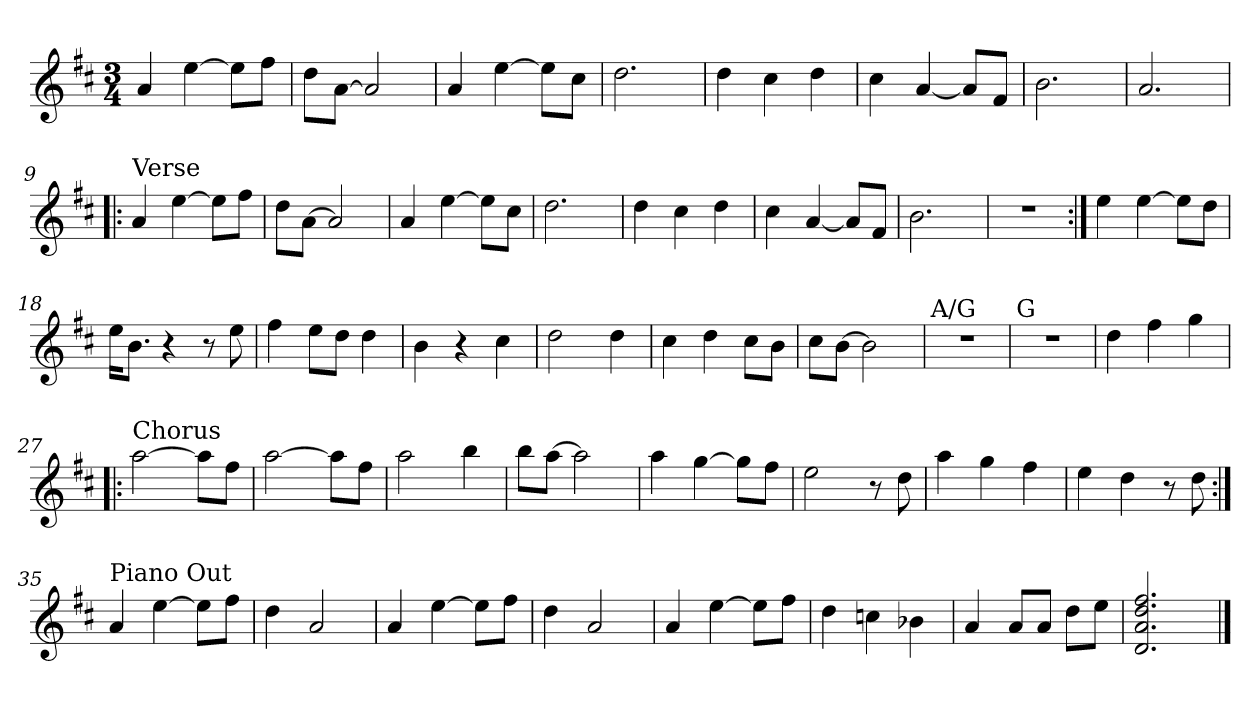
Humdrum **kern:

**kern
*part1
*staff1
*clefG2
*k[f#c#]
*D:
*M3/4
=1
4a/
[4ee\
8ee\L]
8ff#\J
=2
8dd\L
[8a\J
2a/]
=3
4a/
[4ee\
8ee\L]
8cc#\J
=4
2.dd\
=5
4dd\
4cc#\
4dd\
=6
4cc#\
[4a/
8a/L]
8f#/J
=7
2.b\
=8
2.a/
!!LO:LB:g=z
=9!|:
!LO:TX:a:t=Verse
4a/
[4ee\
8ee\L]
8ff#\J
=10
8dd\L
[8a\J
2a/]
=11
4a/
[4ee\
8ee\L]
8cc#\J
=12
2.dd\
=13
4dd\
4cc#\
4dd\
=14
4cc#\
[4a/
8a/L]
8f#/J
=15
2.b\
=16
2.r
!!LO:LB:g=z
=17:|!
4ee\
[4ee\
8ee\L]
8dd\J
=18
16ee\KL
8.b\J
4r
8r
8ee\
=19
4ff#\
8ee\L
8dd\J
4dd\
=20
4b\
4r
4cc#\
=21
2dd\
4dd\
=22
4cc#\
4dd\
8cc#\L
8b\J
=23
8cc#\L
[8b\J
2b\]
=24
!LO:TX:a:t=A/G
2.r
=25
!LO:TX:a:t=G
2.r
=26
4dd\
4ff#\
4gg\
!!LO:LB:g=z
=27!|:
!LO:TX:a:t=Chorus
[2aa\
8aa\L]
8ff#\J
=28
[2aa\
8aa\L]
8ff#\J
=29
2aa\
4bb\
=30
8bb\L
[8aa\J
2aa\]
=31
4aa\
[4gg\
8gg\L]
8ff#\J
=32
2ee\
8r
8dd\
=33
4aa\
4gg\
4ff#\
=34
4ee\
4dd\
8r
8dd\
!!LO:LB:g=z
=35:|!
!LO:TX:a:t=Piano Out
4a/
[4ee\
8ee\L]
8ff#\J
=36
4dd\
2a/
=37
4a/
[4ee\
8ee\L]
8ff#\J
=38
4dd\
2a/
!!LO:LB:g=z
=39
4a/
[4ee\
8ee\L]
8ff#\J
=40
4dd\
4ccn\
4b-X\
=41
4a/
8a/L
8a/J
8dd\L
8ee\J
=42
2.d/ 2.a/ 2.dd/ 2.ff#/
==
*-
